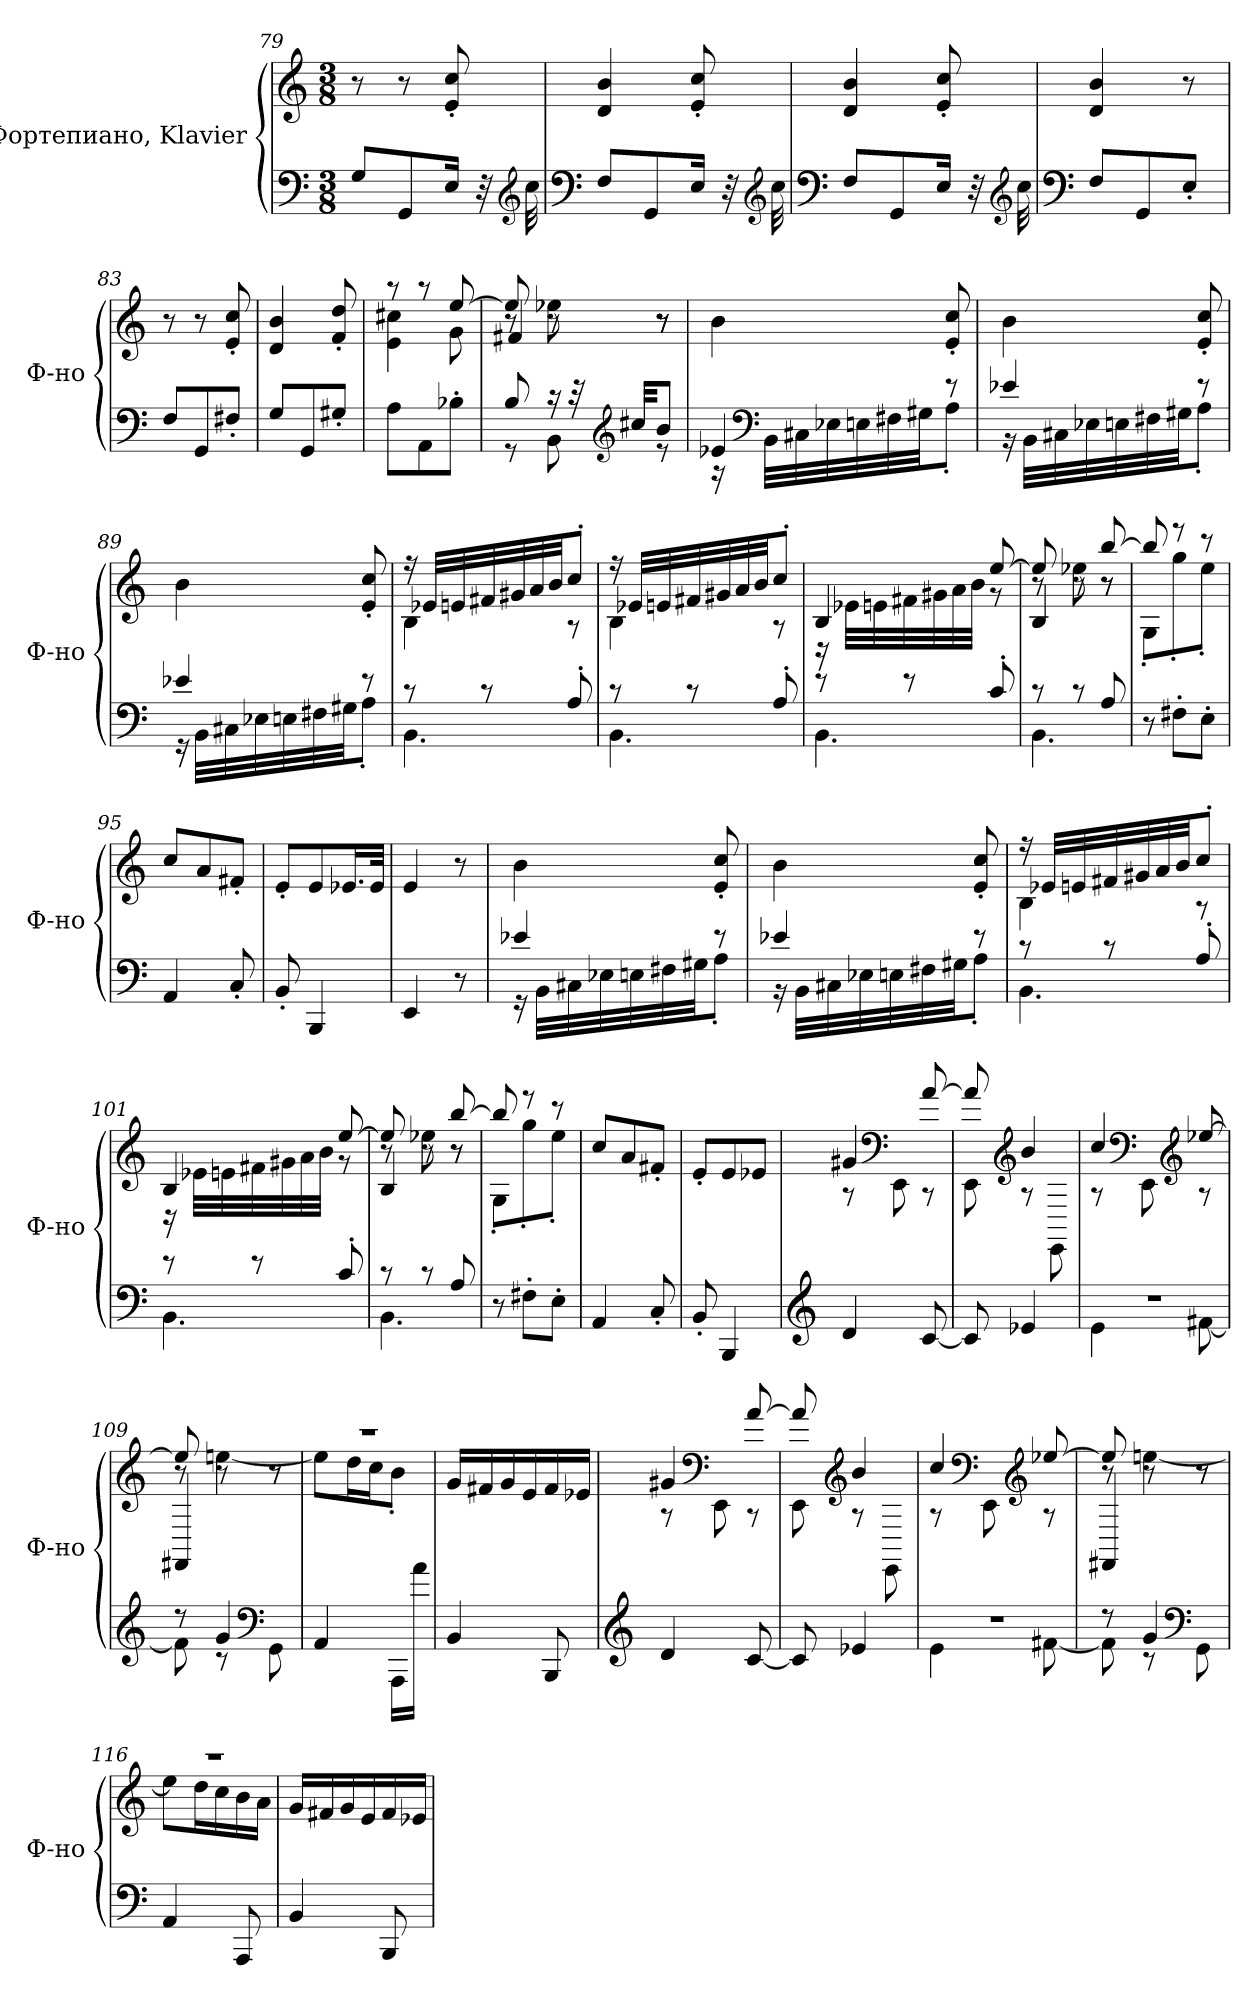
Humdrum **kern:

**kern	**kern
*part1	*part1
*staff2	*staff1
*I"Фортепиано, Klavier	*
*I'Ф-но	*
!!LO:LB:g=z
*clefF4	*clefG2
*k[]	*k[]
*M3/8	*M3/8
=79	=79
8G/L	8r
8GG/	8r
16E/Jk	8e/' 8cc/'
32r	.
*clefG2	*
32cc\	.
=80	=80
*clefF4	*
8F/L	4d/ 4b/
8GG/	.
16E/Jk	8e/' 8cc/'
32r	.
*clefG2	*
32cc\	.
=81	=81
*clefF4	*
8F/L	4d/ 4b/
8GG/	.
16E/Jk	8e/' 8cc/'
32r	.
*clefG2	*
32cc\	.
=82	=82
*clefF4	*
8F/L	4d/ 4b/
8GG/	.
8E'/J	8r
=83	=83
8F/L	8r
8GG/	8r
8F#X'/J	8e/' 8cc/'
=84	=84
8G/L	4d/ 4b/
8GG/	.
8G#X'/J	8f/' 8dd/'
!!LO:LB:g=z
=85	=85
*	*^
8A\L	8r	4e\ 4cc#X\
8AA\	8r	.
8B-X'\J	[8ee/	8g\
=86	=86	=86
*^	*	*^
8B/	8r	8ee/]	8r	4f#X/
16r	8BB\	8r	8ee-X\	.
32r	.	.	.	.
*clefG2	*	*	*	*
32cc#X/KKL	.	.	.	.
8b/J	8r	8r	8r	8r
*	*	*v	*v	*v
=87	=87	=87
4e-X/	16r	4b\
*clefF4	*	*
.	32BB\LLL	.
.	32C#X\	.
.	32E-X\	.
.	32En\	.
.	32F#X\	.
.	32G#X\JJ	.
8r	8A'\J	8e/' 8cc/'
=88	=88	=88
4e-X/	16r	4b\
.	32BB\LLL	.
.	32C#X\	.
.	32E-X\	.
.	32En\	.
.	32F#X\	.
.	32G#X\JJ	.
8r	8A'\J	8e/' 8cc/'
!!LO:LB:g=z
=89	=89	=89
4e-X/	16r	4b\
.	32BB\LLL	.
.	32C#X\	.
.	32E-X\	.
.	32En\	.
.	32F#X\	.
.	32G#X\JJ	.
8r	8A'\J	8e/' 8cc/'
=90	=90	=90
*	*	*^
8r	4.BB\	16r	4B\
.	.	32e-X/LLL	.
.	.	32en/	.
8r	.	32f#X/	.
.	.	32g#X/	.
.	.	32a/	.
.	.	32b/JJ	.
8A'/	.	8cc'/J	8r
=91	=91	=91	=91
8r	4.BB\	16r	4B\
.	.	32e-X/LLL	.
.	.	32en/	.
8r	.	32f#X/	.
.	.	32g#X/	.
.	.	32a/	.
.	.	32b/JJ	.
8A'/	.	8cc'/J	8r
!!LO:LB:g=z	!!
=92	=92	=92	=92
8r	4.BB\	4B/	16r
.	.	.	32e-X\LLL
.	.	.	32en\
8r	.	.	32f#X\
.	.	.	32g#X\
.	.	.	32a\
.	.	.	32b\JJJ
8c'/	.	[8ee/	8r
=93	=93	=93	=93
*	*	*	*^
8r	4.BB\	8ee/]	8r	4B/
8r	.	8r	8ee-X\	.
8A/	.	[8bb/	8r	8r
*v	*v	*	*	*
*	*	*v	*v
=94	=94	=94
8r	8bb/]	8G'\L
8F#X'\L	8r	8gg'\
8E'\J	8r	8ee'\J
*	*v	*v
=95	=95
4AA/	8cc/L
.	8a/
8C'/	8f#X'/J
=96	=96
8BB'/	8e'/L
4BBB/	8e/
.	16.e-X/L
.	32e-/JJk
=97	=97
4EE/	4e/
8r	8r
!!LO:LB:g=z
=98	=98
*^	*
4e-X/	16r	4b\
.	32BB\LLL	.
.	32C#X\	.
.	32E-X\	.
.	32En\	.
.	32F#X\	.
.	32G#X\JJ	.
8r	8A'\J	8e/' 8cc/'
=99	=99	=99
4e-X/	16r	4b\
.	32BB\LLL	.
.	32C#X\	.
.	32E-X\	.
.	32En\	.
.	32F#X\	.
.	32G#X\JJ	.
8r	8A'\J	8e/' 8cc/'
=100	=100	=100
*	*	*^
8r	4.BB\	16r	4B\
.	.	32e-X/LLL	.
.	.	32en/	.
8r	.	32f#X/	.
.	.	32g#X/	.
.	.	32a/	.
.	.	32b/JJ	.
8A'/	.	8cc'/J	8r
!!LO:PB:g=z	!!
=101	=101	=101	=101
8r	4.BB\	4B/	16r
.	.	.	32e-X\LLL
.	.	.	32en\
8r	.	.	32f#X\
.	.	.	32g#X\
.	.	.	32a\
.	.	.	32b\JJJ
8c'/	.	[8ee/	8r
=102	=102	=102	=102
*	*	*	*^
8r	4.BB\	8ee/]	8r	4B/
8r	.	8r	8ee-X\	.
8A/	.	[8bb/	8r	8r
*v	*v	*	*	*
*	*	*v	*v
=103	=103	=103
8r	8bb/]	8G'\L
8F#X'\L	8r	8gg'\
8E'\J	8r	8ee'\J
*	*v	*v
=104	=104
4AA/	8cc/L
.	8a/
8C'/	8f#X'/J
=105	=105
8BB'/	8e'/L
4BBB/	8e/
.	8e-X/J
=106	=106
*clefG2	*
*	*^
4d/	4g#X/	8r
*	*clefF4	*
.	.	8EE\
[8c/	[8a/	8r
!!LO:LB:g=z	!!
=107	=107	=107
8c/]	8a/]	8EE\
*	*clefG2	*
4e-X/	4b/	8r
.	.	8EE\
=108	=108	=108
*^	*	*
4.r	4e\	4cc/	8r
*	*	*clefF4	*
.	.	.	8EE\
*	*	*clefG2	*
.	[8f#X\	[8ee-X/	8r
=109	=109	=109	=109
*	*	*	*^
8r	8f#\]	8ee-/]	8r	4FF#X/
4g/	8r	8r	[4een\	.
*clefF4	*	*	*	*
.	8GG\	8r	.	8r
*v	*v	*	*	*
*	*	*v	*v
=110	=110	=110
4AA/	4.r	8ee\L]
.	.	16dd\L
.	.	16cc\J
16AAA\LL	.	8b'\J
16a\JJ	.	.
*	*v	*v
=111	=111
4BB/	16g/LL
.	16f#X/
.	16g/
.	16e/
8BBB/	16f#/
.	16e-X/JJ
=112	=112
*clefG2	*
*	*^
4d/	4g#X/	8r
*	*clefF4	*
.	.	8EE\
[8c/	[8a/	8r
!!LO:LB:g=z	!!
=113	=113	=113
8c/]	8a/]	8EE\
*	*clefG2	*
4e-X/	4b/	8r
.	.	8EE\
=114	=114	=114
*^	*	*
4.r	4e\	4cc/	8r
*	*	*clefF4	*
.	.	.	8EE\
*	*	*clefG2	*
.	[8f#X\	[8ee-X/	8r
=115	=115	=115	=115
*	*	*	*^
8r	8f#\]	8ee-/]	8r	4FF#X/
4g/	8r	8r	[4een\	.
*clefF4	*	*	*	*
.	8GG\	8r	.	8r
*v	*v	*	*	*
*	*	*v	*v
=116	=116	=116
4AA/	4.r	8ee\L]
.	.	16dd\L
.	.	16cc\
8AAA/	.	16b\
.	.	16a\JJ
*	*v	*v
=117	=117
4BB/	16g/LL
.	16f#X/
.	16g/
.	16e/
8BBB/	16f#/
.	16e-X/JJ
=	=
*-	*-
